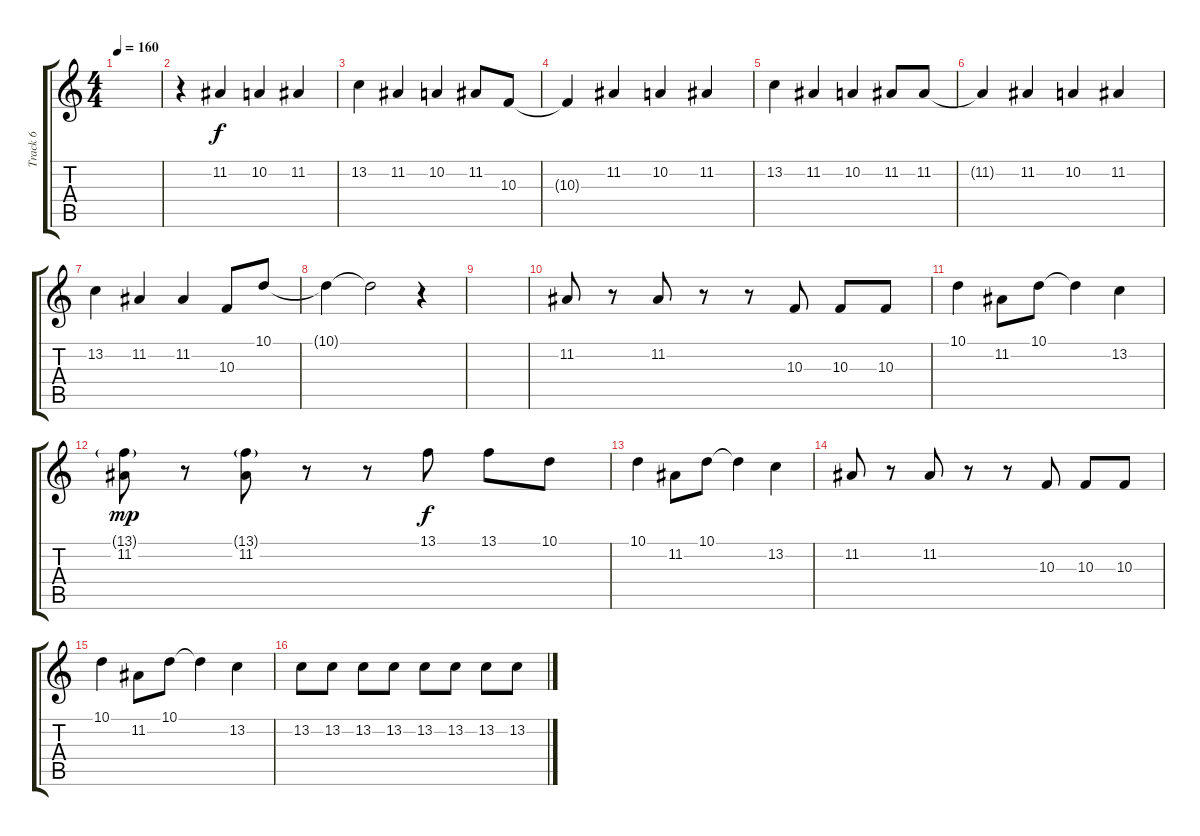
\track ("Track 6" "Track 6") {instrument cello}
\staff {score tabs}
\tuning (E4 B3 G3 D3 A2 E2) {hide}
\ts (4 4)
\tempo 160
\clef g2
\ks c
|
r.4 11.2.4 10.2.4{txt ""} 11.2.4 |
13.2.4 11.2.4 10.2.4 11.2.8 10.3.8 |
10.3{t}.4 11.2.4 10.2.4 11.2.4{txt ""} |
13.2.4 11.2.4 10.2.4 11.2.8 11.2.8 |
11.2{t}.4 11.2.4 10.2.4 11.2.4 |
13.2.4 11.2.4 11.2.4 10.3.8 10.1.8 |
10.1{t}.4 10.1{t}.2 r.4 |
|
11.2.8 r.8 11.2.8 r.8 r.8 10.3.8 10.3.8 10.3.8 |
10.1.4 11.2.8 10.1.8 10.1{t}.4 13.2.4 |
(13.1{g} 11.2).8{dy mp} r.8 (13.1{g} 11.2).8 r.8 r.8 13.1.8{dy f} 13.1.8 10.1.8 |
10.1.4 11.2.8 10.1.8 10.1{t}.4 13.2.4 |
11.2.8 r.8 11.2.8 r.8 r.8 10.3.8 10.3.8 10.3.8 |
10.1.4 11.2.8 10.1.8 10.1{t}.4 13.2.4 |
13.2.8 13.2.8 13.2.8 13.2.8 13.2.8 13.2.8 13.2.8 13.2.8
